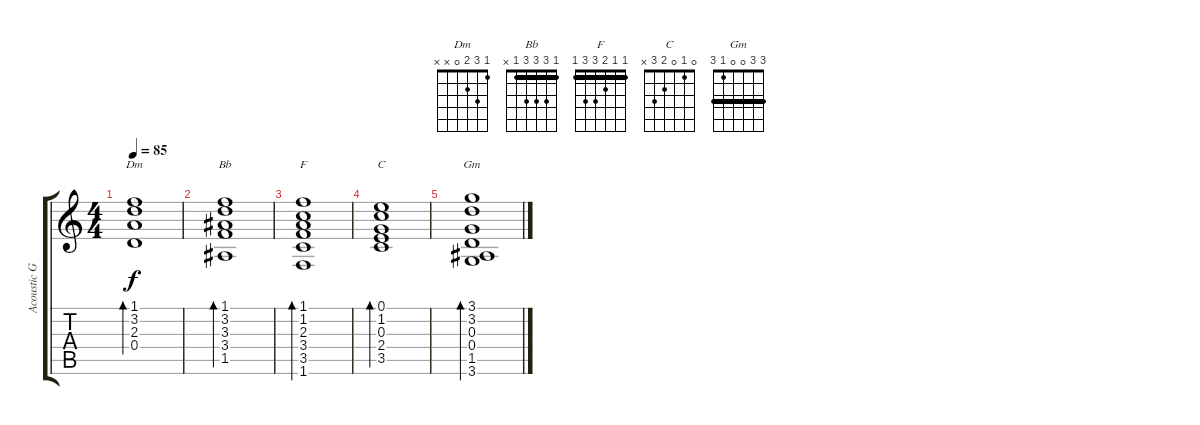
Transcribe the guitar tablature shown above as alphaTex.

\track ("Acoustic Guitar 2 (Solo)" "Acoustic G") {instrument acousticguitarnylon}
\staff {score tabs}
\tuning (E4 B3 G3 D3 A2 E2) {hide}
\chord ("Dm" 1 3 2 0 x x)
\chord ("Bb" 1 3 3 3 1 x) {barre 1}
\chord ("F" 1 1 2 3 3 1) {barre 1}
\chord ("C" 0 1 0 2 3 x)
\chord ("Gm" 3 3 0 0 1 3) {barre 3}
\ts (4 4)
\tempo 85
\clef g2
\ks c
(1.1 3.2 2.3 0.4).1{bd 240 ch "Dm" dy f} |
(1.1 3.2 3.3 3.4 1.5).1{bd 240 ch "Bb"} |
(1.1 1.2 2.3 3.4 3.5 1.6).1{bd 240 ch "F"} |
(0.1 1.2 0.3 2.4 3.5).1{bd 240 ch "C"} |
(3.1 3.2 0.3 0.4 1.5 3.6).1{bd 240 ch "Gm"}
